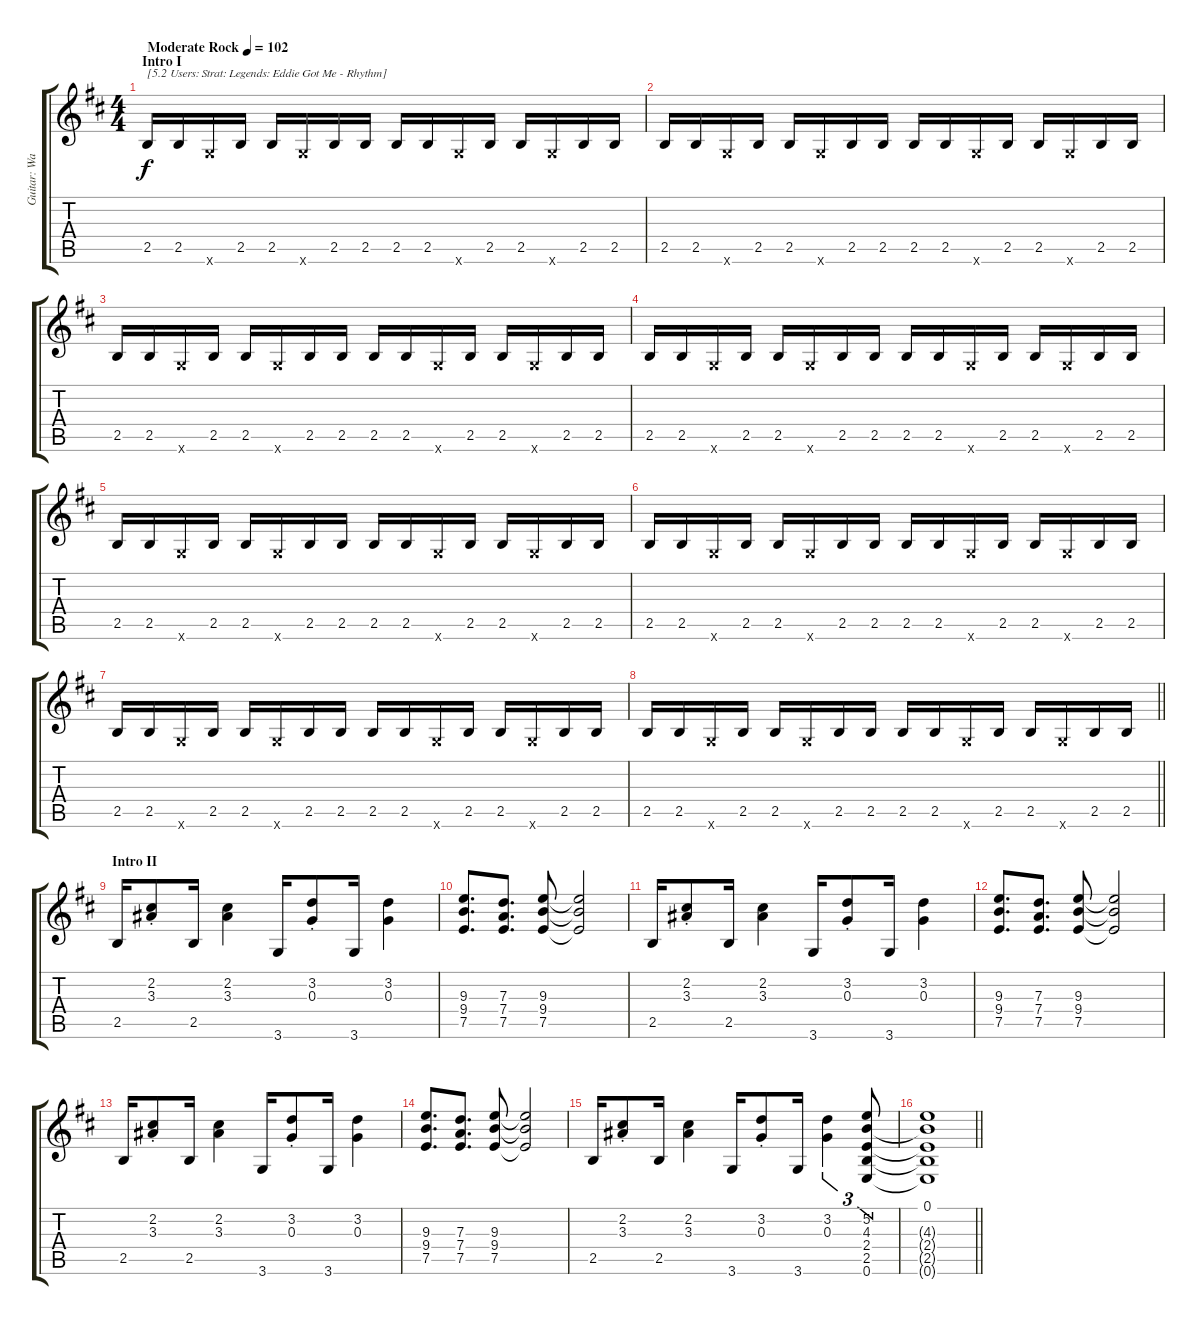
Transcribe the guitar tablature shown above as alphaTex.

\track ("Guitar: Warren" "Guitar: Wa") {instrument distortionguitar}
\staff {score tabs}
\tuning (E4 B3 G3 D3 A2 E2) {hide}
\ts (4 4)
\section ("" "Intro I")
\tempo (102 "Moderate Rock")
\clef g2
\ks d
2.5.16{txt "[5.2 Users: Strat: Legends: Eddie Got Me - Rhythm]" dy f instrument distortionguitar} 2.5.16 3.6{x}.16 2.5.16 2.5.16 3.6{x}.16 2.5.16 2.5.16 2.5.16 2.5.16 3.6{x}.16 2.5.16 2.5.16 3.6{x}.16 2.5.16 2.5.16 |
2.5.16 2.5.16 3.6{x}.16 2.5.16 2.5.16 3.6{x}.16 2.5.16 2.5.16 2.5.16 2.5.16 3.6{x}.16 2.5.16 2.5.16 3.6{x}.16 2.5.16 2.5.16 |
2.5.16 2.5.16 3.6{x}.16 2.5.16 2.5.16 3.6{x}.16 2.5.16 2.5.16 2.5.16 2.5.16 3.6{x}.16 2.5.16 2.5.16 3.6{x}.16 2.5.16 2.5.16 |
2.5.16 2.5.16 3.6{x}.16 2.5.16 2.5.16 3.6{x}.16 2.5.16 2.5.16 2.5.16 2.5.16 3.6{x}.16 2.5.16 2.5.16 3.6{x}.16 2.5.16 2.5.16 |
2.5.16 2.5.16 3.6{x}.16 2.5.16 2.5.16 3.6{x}.16 2.5.16 2.5.16 2.5.16 2.5.16 3.6{x}.16 2.5.16 2.5.16 3.6{x}.16 2.5.16 2.5.16 |
2.5.16 2.5.16 3.6{x}.16 2.5.16 2.5.16 3.6{x}.16 2.5.16 2.5.16 2.5.16 2.5.16 3.6{x}.16 2.5.16 2.5.16 3.6{x}.16 2.5.16 2.5.16 |
2.5.16 2.5.16 3.6{x}.16 2.5.16 2.5.16 3.6{x}.16 2.5.16 2.5.16 2.5.16 2.5.16 3.6{x}.16 2.5.16 2.5.16 3.6{x}.16 2.5.16 2.5.16 |
\barLineRight lightlight
2.5.16 2.5.16 3.6{x}.16 2.5.16 2.5.16 3.6{x}.16 2.5.16 2.5.16 2.5.16 2.5.16 3.6{x}.16 2.5.16 2.5.16 3.6{x}.16 2.5.16 2.5.16 |
\section ("" "Intro II")
2.5.16 (2.2{st} 3.3{st}).8 2.5.16 (2.2 3.3).4 3.6.16 (3.2{st} 0.3{st}).8 3.6.16 (3.2 0.3).4 |
(9.3 9.4 7.5).8{d} (7.3 7.4 7.5).8{d} (9.3 9.4 7.5).8 (9.3{t} 9.4{t} 7.5{t}).2 |
2.5.16 (2.2{st} 3.3{st}).8 2.5.16 (2.2 3.3).4 3.6.16 (3.2{st} 0.3{st}).8 3.6.16 (3.2 0.3).4 |
(9.3 9.4 7.5).8{d} (7.3 7.4 7.5).8{d} (9.3 9.4 7.5).8 (9.3{t} 9.4{t} 7.5{t}).2 |
2.5.16 (2.2{st} 3.3{st}).8 2.5.16 (2.2 3.3).4 3.6.16 (3.2{st} 0.3{st}).8 3.6.16 (3.2 0.3).4 |
(9.3 9.4 7.5).8{d} (7.3 7.4 7.5).8{d} (9.3 9.4 7.5).8 (9.3{t} 9.4{t} 7.5{t}).2 |
2.5.16 (2.2{st} 3.3{st}).8 2.5.16 (2.2 3.3).4 3.6.16 (3.2{st} 0.3{st}).8 3.6.16 (3.2 0.3).4{tu (3 2)} (5.2 4.3 2.4 2.5 0.6).8{tu (3 2)} |
\barLineRight lightlight
(0.1 4.3{t} 2.4{t} 2.5{t} 0.6{t}).1
